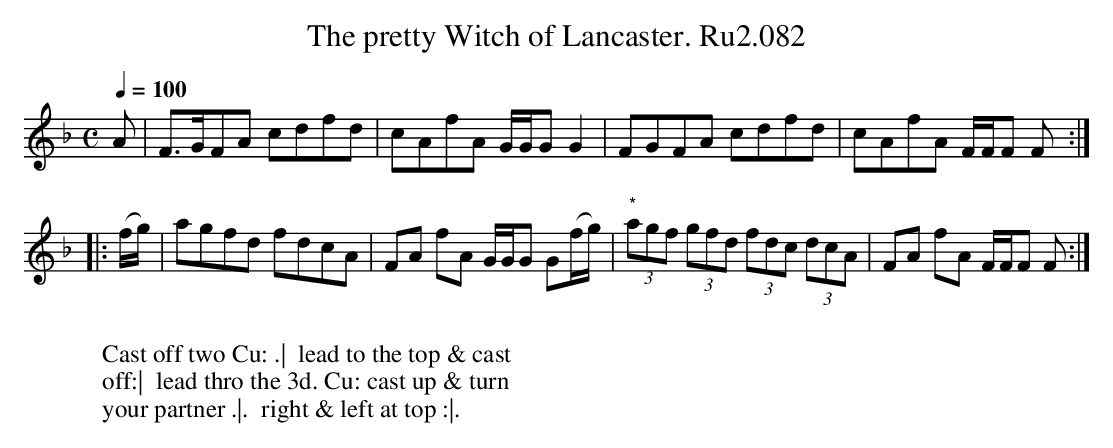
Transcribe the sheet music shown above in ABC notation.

X:1
T:pretty Witch of Lancaster. Ru2.082, The
L:1/8
M:C
Q:1/4=100
K:F
A|F>GFA cdfd|cAfA G/G/G G2| FGFA cdfd|cAfA F/F/F F :|
|:(f/g/)|agfd fdcA|FA fA G/G/G  G(f/g/)|"*"(3agf (3gfd (3fdc (3dcA|FA fA F/F/F F :|
W:
W: Cast off two Cu: .|  lead to the top & cast
W: off:|  lead thro the 3d. Cu: cast up & turn
W: your partner .|.  right & left at top :|.
